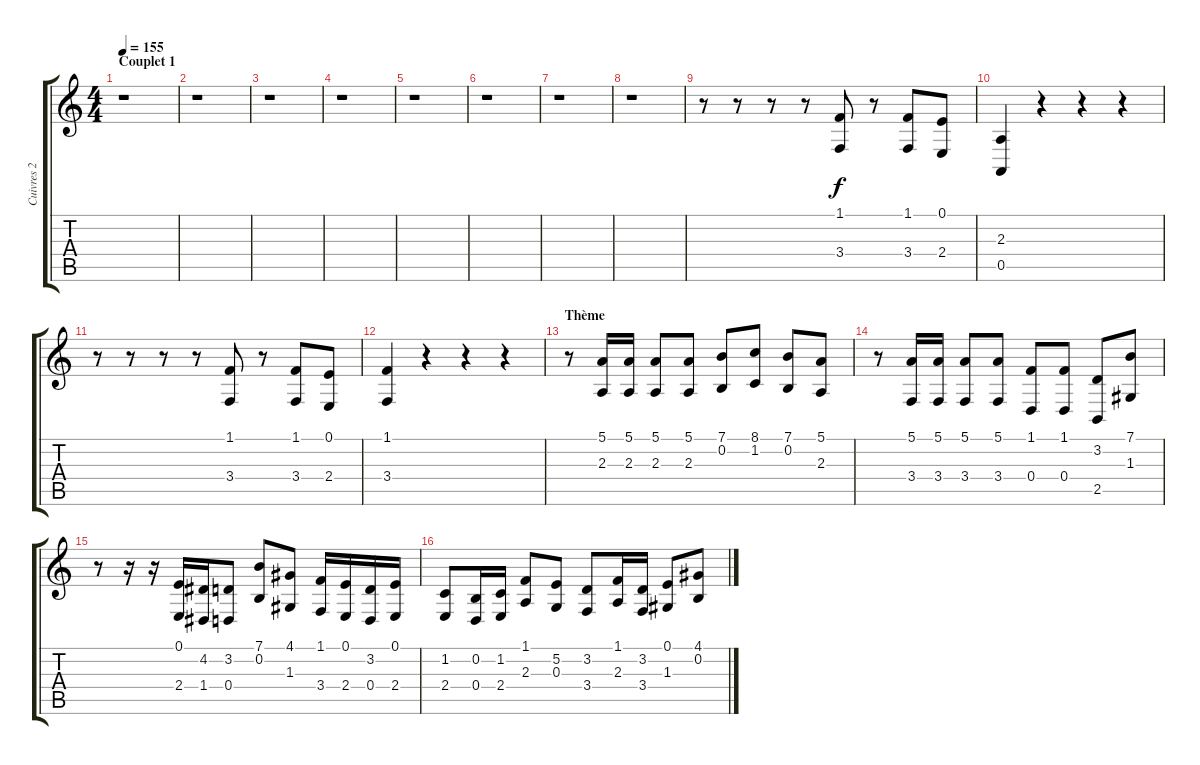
\track ("Cuivres 2" "Cuivres 2") {instrument brasssection}
\staff {score tabs}
\tuning (E4 B3 G3 D3 A2 E2) {hide}
\ts (4 4)
\section ("" "Couplet 1")
\tempo 155
\clef g2
\ks c
r.1{dy f} |
r.1 |
r.1 |
r.1 |
r.1 |
r.1 |
r.1 |
r.1 |
r.8 r.8 r.8 r.8 (1.1 3.4).8 r.8 (1.1 3.4).8 (0.1 2.4).8 |
(2.3 0.5).4 r.4 r.4 r.4 |
r.8 r.8 r.8 r.8 (1.1 3.4).8 r.8 (1.1 3.4).8 (0.1 2.4).8 |
(1.1 3.4).4 r.4 r.4 r.4 |
\section ("" "Thème")
r.8 (5.1 2.3).16 (5.1 2.3).16 (5.1 2.3).8 (5.1 2.3).8 (7.1 0.2).8 (8.1 1.2).8 (7.1 0.2).8 (5.1 2.3).8 |
r.8 (5.1 3.4).16 (5.1 3.4).16 (5.1 3.4).8 (5.1 3.4).8 (1.1 0.4).8 (1.1 0.4).8 (3.2 2.5).8 (7.1 1.3).8 |
r.8 r.16 r.16 (0.1 2.4).16 (4.2 1.4).16 (3.2 0.4).8 (7.1 0.2).8 (4.1 1.3).8 (1.1 3.4).16 (0.1 2.4).16 (3.2 0.4).16 (0.1 2.4).16 |
(1.2 2.4).8 (0.2 0.4).16 (1.2 2.4).16 (1.1 2.3).8 (5.2 0.3).8 (3.2 3.4).8 (1.1 2.3).16 (3.2 3.4).16 (0.1 1.3).8 (4.1 0.2).8
